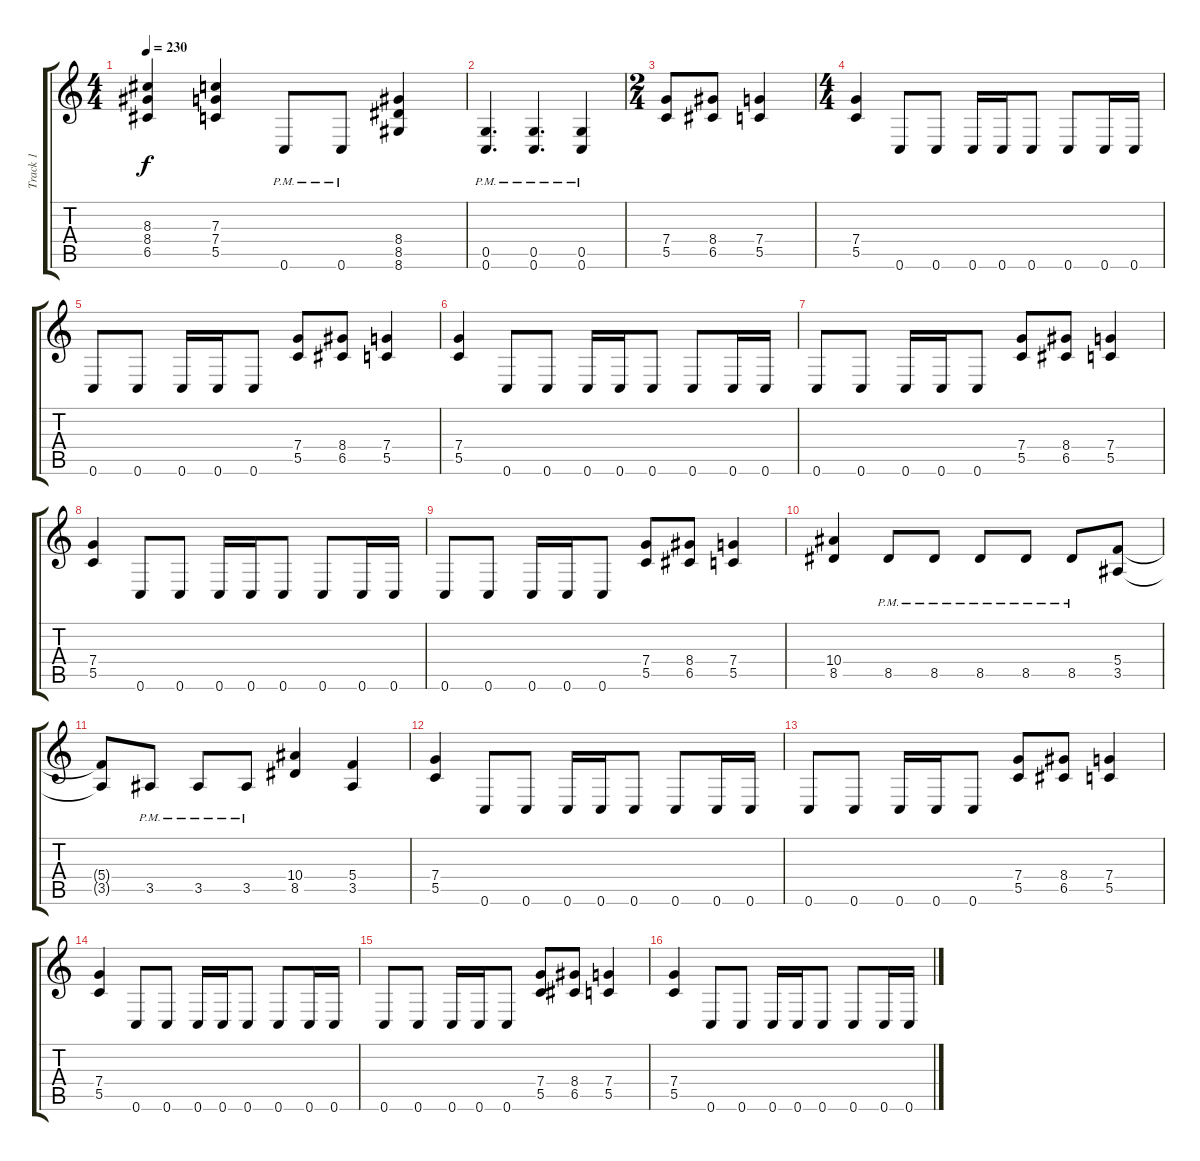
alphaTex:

\track ("Track 1" "Track 1") {instrument distortionguitar}
\staff {score tabs}
\tuning (D4 A3 F3 C3 G2 C2) {hide}
\ts (4 4)
\tempo 230
\clef g2
\ks c
(8.3 8.4 6.5).4{dy f} (7.3 7.4 5.5).4 0.6{pm}.8 0.6{pm}.8 (8.4 8.5 8.6).4 |
(0.5{pm} 0.6{pm}).4{d} (0.5{pm} 0.6{pm}).4{d} (0.5{pm} 0.6{pm}).4 |
\ts (2 4)
(7.4 5.5).8 (8.4 6.5).8 (7.4 5.5).4 |
\ts (4 4)
(7.4 5.5).4 0.6.8 0.6.8 0.6.16 0.6.16 0.6.8 0.6.8 0.6.16 0.6.16 |
0.6.8 0.6.8 0.6.16 0.6.16 0.6.8 (7.4 5.5).8 (8.4 6.5).8 (7.4 5.5).4 |
(7.4 5.5).4 0.6.8 0.6.8 0.6.16 0.6.16 0.6.8 0.6.8 0.6.16 0.6.16 |
0.6.8 0.6.8 0.6.16 0.6.16 0.6.8 (7.4 5.5).8 (8.4 6.5).8 (7.4 5.5).4 |
(7.4 5.5).4 0.6.8 0.6.8 0.6.16 0.6.16 0.6.8 0.6.8 0.6.16 0.6.16 |
0.6.8 0.6.8 0.6.16 0.6.16 0.6.8 (7.4 5.5).8 (8.4 6.5).8 (7.4 5.5).4 |
(10.4 8.5).4 8.5{pm}.8 8.5{pm}.8 8.5{pm}.8 8.5{pm}.8 8.5{pm}.8 (5.4 3.5).8 |
(5.4{t} 3.5{t}).8 3.5{pm}.8 3.5{pm}.8 3.5{pm}.8 (10.4 8.5).4 (5.4 3.5).4 |
(7.4 5.5).4 0.6.8 0.6.8 0.6.16 0.6.16 0.6.8 0.6.8 0.6.16 0.6.16 |
0.6.8 0.6.8 0.6.16 0.6.16 0.6.8 (7.4 5.5).8 (8.4 6.5).8 (7.4 5.5).4 |
(7.4 5.5).4 0.6.8 0.6.8 0.6.16 0.6.16 0.6.8 0.6.8 0.6.16 0.6.16 |
0.6.8 0.6.8 0.6.16 0.6.16 0.6.8 (7.4 5.5).8 (8.4 6.5).8 (7.4 5.5).4 |
(7.4 5.5).4 0.6.8 0.6.8 0.6.16 0.6.16 0.6.8 0.6.8 0.6.16 0.6.16
